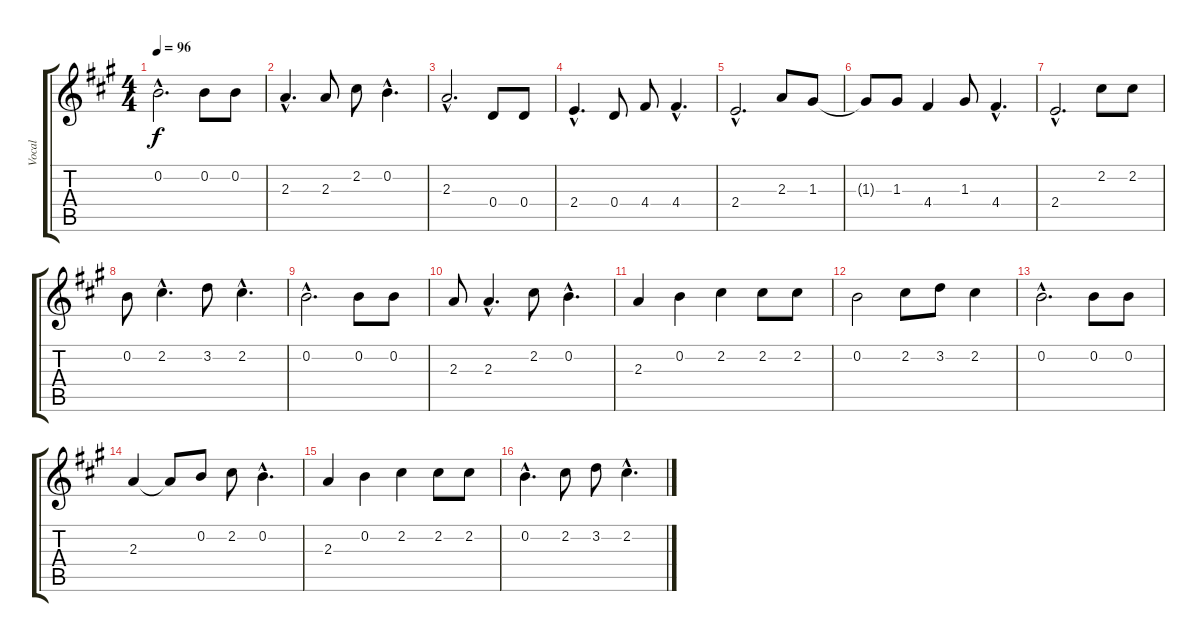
\track ("Vocal" "Vocal") {instrument acousticguitarsteel}
\staff {score tabs}
\tuning (E4 B3 G3 D3 A2 E2) {hide}
\ts (4 4)
\tempo 96
\clef g2
\ks a
0.2{hac}.2{d dy f} 0.2.8 0.2.8 |
2.3{hac}.4{d} 2.3.8 2.2.8 0.2{hac}.4{d} |
2.3{hac}.2{d} 0.4.8 0.4.8 |
2.4{hac}.4{d} 0.4.8 4.4.8 4.4{hac}.4{d} |
2.4{hac}.2{d} 2.3.8 1.3.8 |
1.3{t}.8 1.3.8 4.4.4 1.3.8 4.4{hac}.4{d} |
2.4{hac}.2{d} 2.2.8 2.2.8 |
0.2.8 2.2{hac}.4{d} 3.2.8 2.2{hac}.4{d} |
0.2{hac}.2{d} 0.2.8 0.2.8 |
2.3.8 2.3{hac}.4{d} 2.2.8 0.2{hac}.4{d} |
2.3.4 0.2.4 2.2.4 2.2.8 2.2.8 |
0.2.2 2.2.8 3.2.8 2.2.4 |
0.2{hac}.2{d} 0.2.8 0.2.8 |
2.3.4 2.3{t}.8 0.2.8 2.2.8 0.2{hac}.4{d} |
2.3.4 0.2.4 2.2.4 2.2.8 2.2.8 |
0.2{hac}.4{d} 2.2.8 3.2.8 2.2{hac}.4{d}
